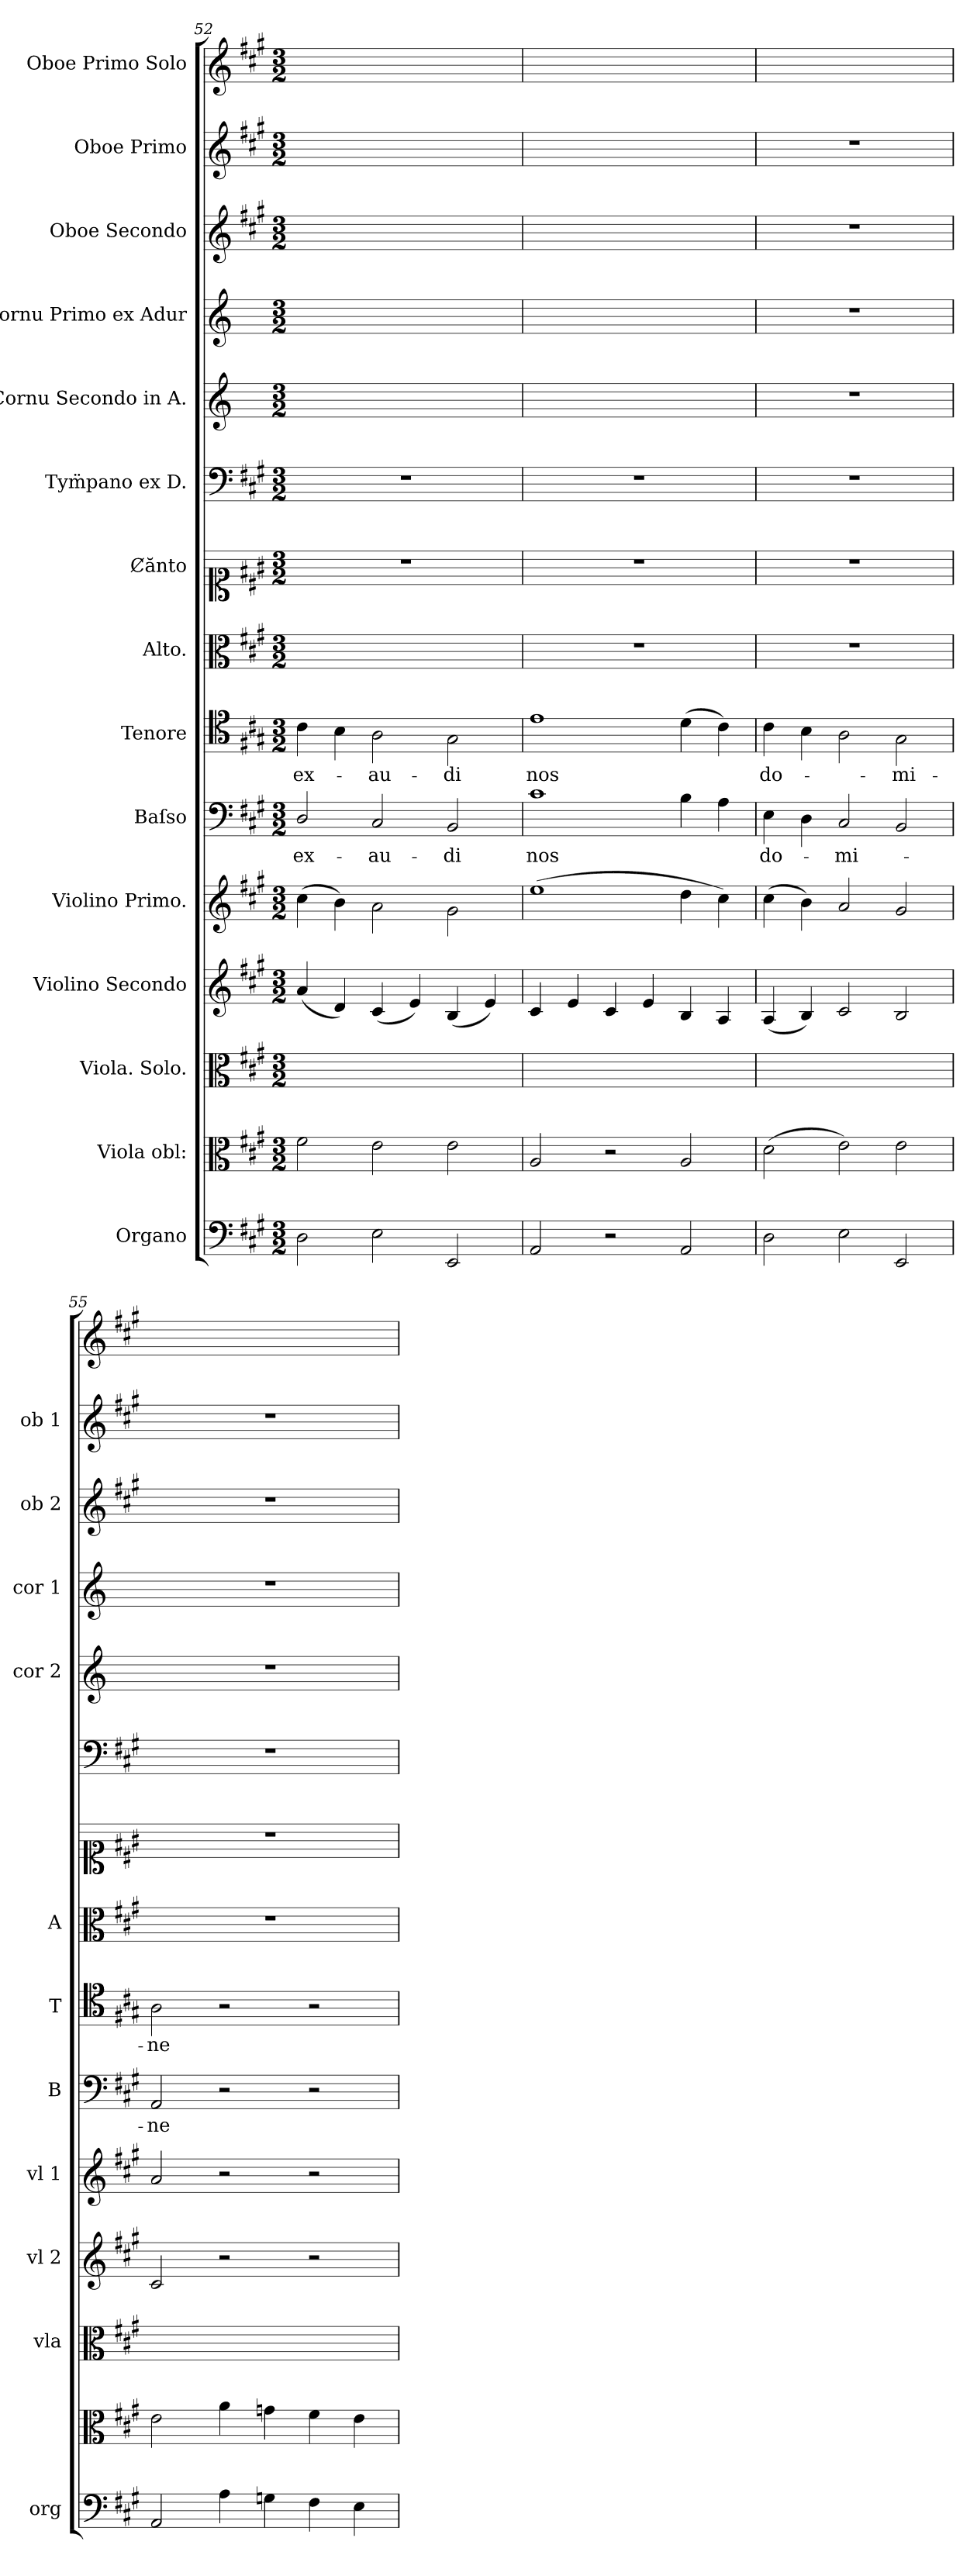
**kern	**kern	**kern	**kern	**kern	**kern	**text	**kern	**text	**kern	**kern	**kern	**kern	**kern	**kern	**kern	**kern
*part15	*part14	*part13	*part12	*part11	*part10	*part10	*part9	*part9	*part8	*part7	*part6	*part5	*part4	*part3	*part2	*part1
*staff15	*staff14	*staff13	*staff12	*staff11	*staff10	*staff10	*staff9	*staff9	*staff8	*staff7	*staff6	*staff5	*staff4	*staff3	*staff2	*staff1
*I"Organo	*I"Viola obl:	*I"Viola. Solo.	*I"Violino Secondo	*I"Violino Primo.	*I"Baſso	*	*I"Tenore	*	*I"Alto.	*I"Ȼănto	*I"Tym̈pano ex D.	*I"Cornu Secondo in A.	*I"Cornu Primo ex Adur	*I"Oboe Secondo	*I"Oboe Primo	*I"Oboe Primo Solo
*I'org	*	*I'vla	*I'vl 2	*I'vl 1	*I'B	*	*I'T	*	*I'A	*	*	*I'cor 2	*I'cor 1	*I'ob 2	*I'ob 1	*
*clefF4	*clefC3	*clefC3	*clefG2	*clefG2	*clefF4	*	*clefC4	*	*clefC3	*clefC1	*clefF4	*clefG2	*clefG2	*clefG2	*clefG2	*clefG2
*	*	*	*	*	*	*	*	*	*	*	*	*ITrd2c3	*ITrd2c3	*	*	*
*k[f#c#g#]	*k[f#c#g#]	*k[f#c#g#]	*k[f#c#g#]	*k[f#c#g#]	*k[f#c#g#]	*	*k[f#c#g#]	*	*k[f#c#g#]	*k[f#c#g#]	*k[f#c#g#]	*k[f#c#g#]	*k[f#c#g#]	*k[f#c#g#]	*k[f#c#g#]	*k[f#c#g#]
*A:	*A:	*A:	*A:	*A:	*A:	*	*A:	*	*A:	*A:	*A:	*A:	*A:	*A:	*A:	*A:
*M3/2	*M3/2	*M3/2	*M3/2	*M3/2	*M3/2	*	*M3/2	*	*M3/2	*M3/2	*M3/2	*M3/2	*M3/2	*M3/2	*M3/2	*M3/2
=52	=52	=52	=52	=52	=52	=52	=52	=52	=52	=52	=52	=52	=52	=52	=52	=52
2D\	2f#\	1.ryy	(4a/	(4cc#\	2D/	ex-	4c#\	ex-	1.ryy	1.r	1.r	1.ryy	1.ryy	1.ryy	1.ryy	1.ryy
.	.	.	4d/)	4b\)	.	.	4B\	.	.	.	.	.	.	.	.	.
2E\	2e\	.	(4c#/	2a\	2C#/	-au-	2A\	-au-	.	.	.	.	.	.	.	.
.	.	.	4e/)	.	.	.	.	.	.	.	.	.	.	.	.	.
2EE/	2e\	.	(4B/	2g#\	2BB/	-di	2G#\	-di	.	.	.	.	.	.	.	.
.	.	.	4e/)	.	.	.	.	.	.	.	.	.	.	.	.	.
=53	=53	=53	=53	=53	=53	=53	=53	=53	=53	=53	=53	=53	=53	=53	=53	=53
2AA/	2A/	1.ryy	4c#/	(1ee	1c#	nos	1e	nos	1.r	1.r	1.r	1.ryy	1.ryy	1.ryy	1.ryy	1.ryy
.	.	.	4e/	.	.	.	.	.	.	.	.	.	.	.	.	.
2r	2r	.	4c#/	.	.	.	.	.	.	.	.	.	.	.	.	.
.	.	.	4e/	.	.	.	.	.	.	.	.	.	.	.	.	.
2AA/	2A/	.	4B/	4dd\	4B\	.	(4d\	.	.	.	.	.	.	.	.	.
.	.	.	4A/	4cc#\)	4A\	.	4c#\)	.	.	.	.	.	.	.	.	.
=54	=54	=54	=54	=54	=54	=54	=54	=54	=54	=54	=54	=54	=54	=54	=54	=54
2D\	(2d\	1.ryy	(4A/	(4cc#\	4E\	do-	4c#\	do-	1.r	1.r	1.r	1.r	1.r	1.r	1.r	1.ryy
.	.	.	4B/)	4b\)	4D\	.	4B\	.	.	.	.	.	.	.	.	.
2E\	2e\)	.	2c#/	2a/	2C#/	-mi-	2A\	.	.	.	.	.	.	.	.	.
2EE/	2e\	.	2B/	2g#/	2BB/	.	2G#\	-mi-	.	.	.	.	.	.	.	.
=55	=55	=55	=55	=55	=55	=55	=55	=55	=55	=55	=55	=55	=55	=55	=55	=55
2AA/	2e\	1.ryy	2c#/	2a/	2AA/	-ne	2A\	-ne	1.r	1.r	1.r	1.r	1.r	1.r	1.r	1.ryy
4A\	4a\	.	2r	2r	2r	.	2r	.	.	.	.	.	.	.	.	.
4Gn\	4gn\	.	.	.	.	.	.	.	.	.	.	.	.	.	.	.
4F#\	4f#\	.	2r	2r	2r	.	2r	.	.	.	.	.	.	.	.	.
4E\	4e\	.	.	.	.	.	.	.	.	.	.	.	.	.	.	.
=	=	=	=	=	=	=	=	=	=	=	=	=	=	=	=	=
*-	*-	*-	*-	*-	*-	*-	*-	*-	*-	*-	*-	*-	*-	*-	*-	*-
